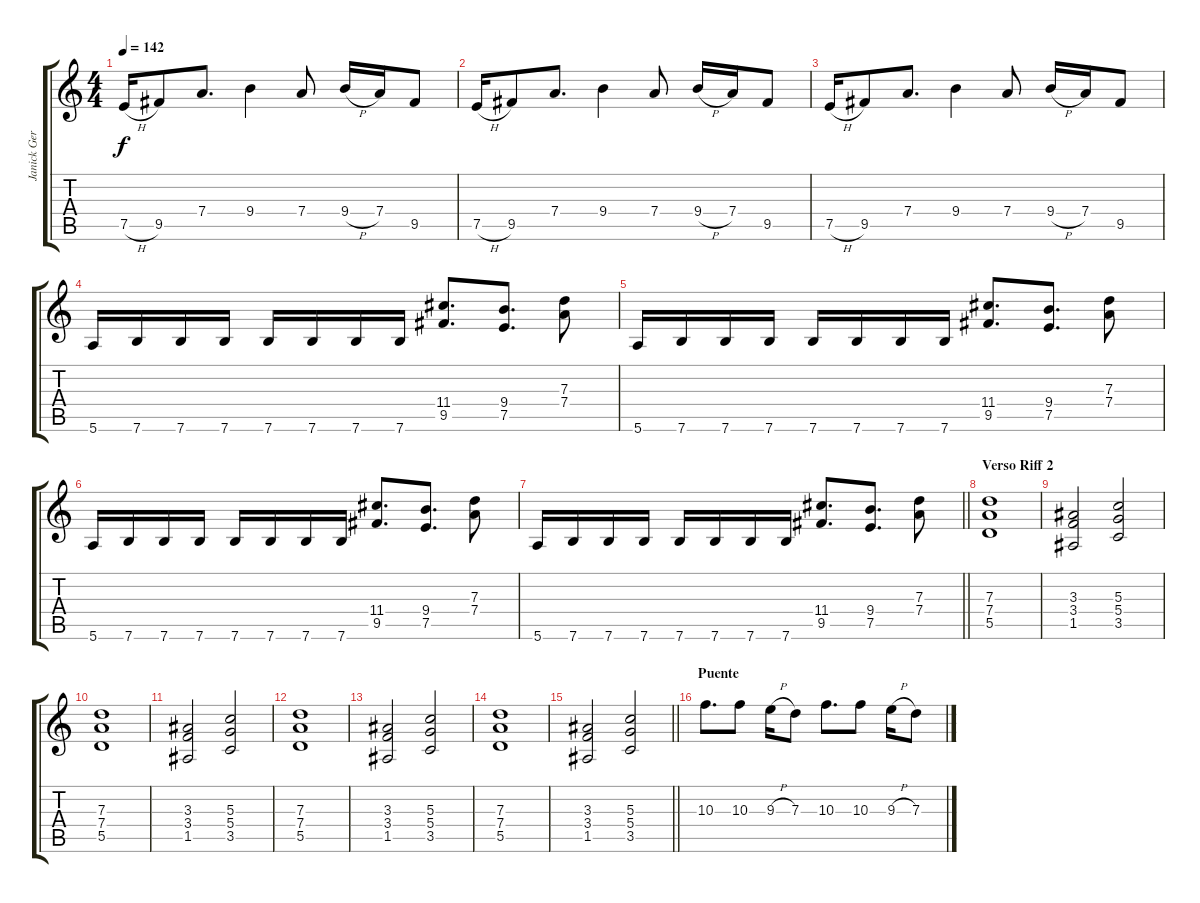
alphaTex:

\track ("Janick Gers" "Janick Ger") {instrument distortionguitar}
\staff {score tabs}
\tuning (E4 B3 G3 D3 A2 E2) {hide}
\ts (4 4)
\tempo 142
\clef g2
\ks c
7.5{h}.16{dy f} 9.5.8 7.4.8{d} 9.4.4 7.4.8 9.4{h}.16 7.4.16 9.5.8 |
7.5{h}.16 9.5.8 7.4.8{d} 9.4.4 7.4.8 9.4{h}.16 7.4.16 9.5.8 |
7.5{h}.16 9.5.8 7.4.8{d} 9.4.4 7.4.8 9.4{h}.16 7.4.16 9.5.8 |
5.6.16 7.6.16 7.6.16 7.6.16 7.6.16 7.6.16 7.6.16 7.6.16 (11.4 9.5).8{d} (9.4 7.5).8{d} (7.3 7.4).8 |
5.6.16 7.6.16 7.6.16 7.6.16 7.6.16 7.6.16 7.6.16 7.6.16 (11.4 9.5).8{d} (9.4 7.5).8{d} (7.3 7.4).8 |
5.6.16 7.6.16 7.6.16 7.6.16 7.6.16 7.6.16 7.6.16 7.6.16 (11.4 9.5).8{d} (9.4 7.5).8{d} (7.3 7.4).8 |
\barLineRight lightlight
5.6.16 7.6.16 7.6.16 7.6.16 7.6.16 7.6.16 7.6.16 7.6.16 (11.4 9.5).8{d} (9.4 7.5).8{d} (7.3 7.4).8 |
\section ("" "Verso Riff 2")
(7.3 7.4 5.5).1 |
(3.3 3.4 1.5).2 (5.3 5.4 3.5).2 |
(7.3 7.4 5.5).1 |
(3.3 3.4 1.5).2 (5.3 5.4 3.5).2 |
(7.3 7.4 5.5).1 |
(3.3 3.4 1.5).2 (5.3 5.4 3.5).2 |
(7.3 7.4 5.5).1 |
\barLineRight lightlight
(3.3 3.4 1.5).2 (5.3 5.4 3.5).2 |
\section ("" "Puente")
10.3.8{d} 10.3.8 9.3{h}.16 7.3.8 10.3.8{d} 10.3.8 9.3{h}.16 7.3.8
